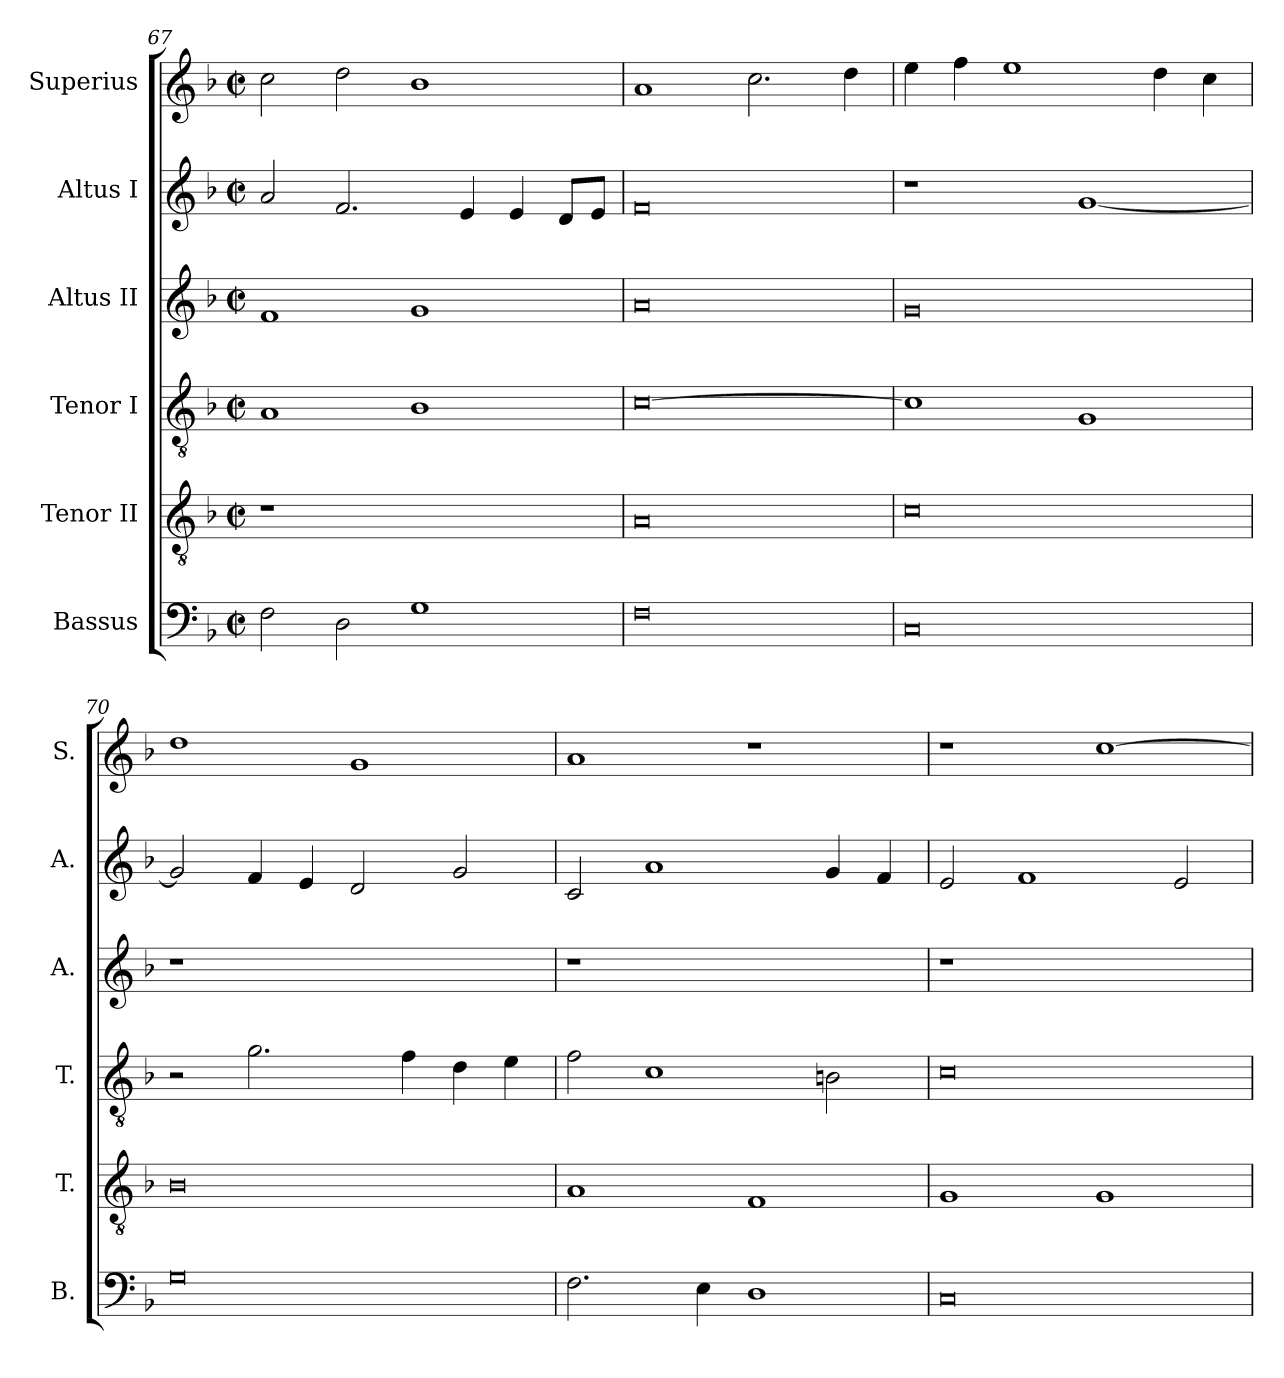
**kern	**kern	**kern	**kern	**kern	**kern
*part6	*part5	*part4	*part3	*part2	*part1
*staff6	*staff5	*staff4	*staff3	*staff2	*staff1
*I"Bassus	*I"Tenor II	*I"Tenor I	*I"Altus II	*I"Altus I	*I"Superius
*I'B.	*I'T.	*I'T.	*I'A.	*I'A.	*I'S.
*clefF4	*clefGv2	*clefGv2	*clefG2	*clefG2	*clefG2
*	*ITrd7c12	*ITrd7c12	*	*	*
*k[b-]	*k[b-]	*k[b-]	*k[b-]	*k[b-]	*k[b-]
*F:	*F:	*F:	*F:	*F:	*F:
*M2/2	*M2/2	*M2/2	*M2/2	*M2/2	*M2/2
*met(c|)	*met(c|)	*met(c|)	*met(c|)	*met(c|)	*met(c|)
=67	=67	=67	=67	=67	=67
!	!LO:N:vis=1	!	!	!	!
2Fi\	1r	1AAi	1fi	2ai/	2cci\
2Di\	.	.	.	2.fi/	2ddi\
1Gi	1ryy	1BB-i	1gi	.	1b-i
.	.	.	.	4ei/	.
.	.	.	.	4ei/	.
.	.	.	.	8di/L	.
.	.	.	.	8ei/J	.
=68	=68	=68	=68	=68	=68
0Fi	0AAi	[>0Ci	0ai	0fi	1ai
.	.	.	.	.	2.cci\
.	.	.	.	.	4ddi\
=69	=69	=69	=69	=69	=69
0Ci	0Ci	1Ci]	0gi	1r	4eei\
.	.	.	.	.	4ffi\
.	.	.	.	.	1eei
.	.	1GGi	.	[<1gi	.
.	.	.	.	.	4ddi\
.	.	.	.	.	4cci\
=70	=70	=70	=70	=70	=70
!	!	!	!LO:N:vis=1	!	!
0Gi	0BB-i	2r	1r	2gi/]	1ddi
.	.	2.Gi\	.	4fi/	.
.	.	.	.	4ei/	.
.	.	.	1ryy	2di/	1gi
.	.	4Fi\	.	.	.
.	.	4Di\	.	2gi/	.
.	.	4Ei\	.	.	.
!!LO:LB:g=z
=71	=71	=71	=71	=71	=71
!	!	!	!LO:N:vis=1	!	!
2.Fi\	1AAi	2Fi\	1r	2ci/	1ai
.	.	1Ci	.	1ai	.
4Ei\	.	.	.	.	.
1Di	1FFi	.	1ryy	.	1r
.	.	2BBni\	.	4gi/	.
.	.	.	.	4fi/	.
=72	=72	=72	=72	=72	=72
!	!	!	!LO:N:vis=1	!	!
0Ci	1GGi	0Ci	1r	2ei/	1r
.	.	.	.	1fi	.
.	1GGi	.	1ryy	.	[>1cci
.	.	.	.	2ei/	.
=	=	=	=	=	=
*-	*-	*-	*-	*-	*-
